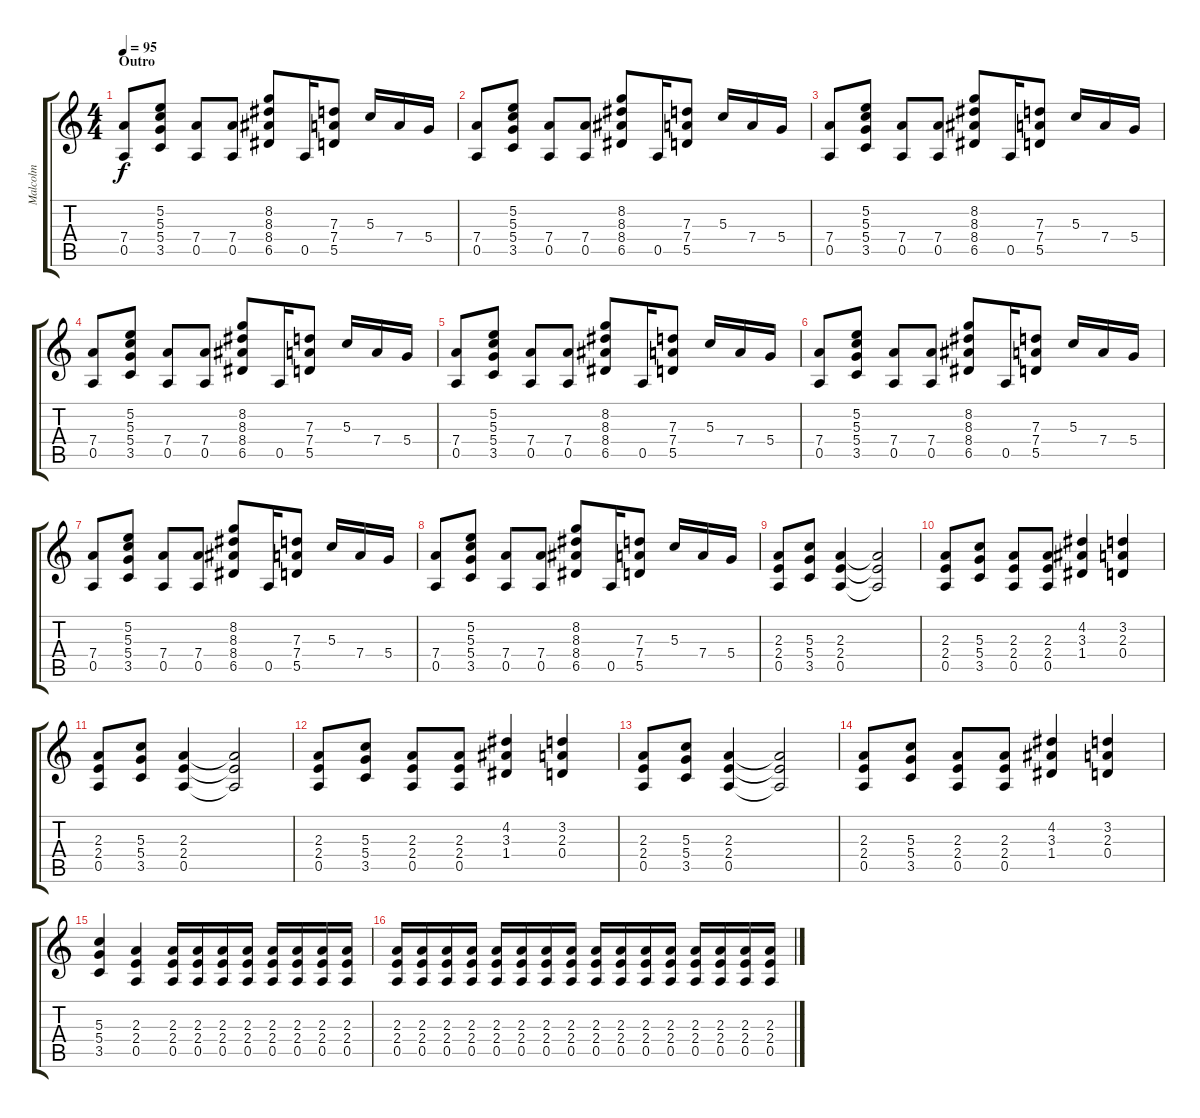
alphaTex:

\track ("Malcolm" "Malcolm") {instrument overdrivenguitar}
\staff {score tabs}
\tuning (E4 B3 G3 D3 A2 E2) {hide}
\ts (4 4)
\section ("" "Outro")
\tempo 95
\clef g2
\ks c
(7.4 0.5).8{dy f} (5.2 5.3 5.4 3.5).8 (7.4 0.5).8 (7.4 0.5).8 (8.2 8.3 8.4 6.5).8 0.5.16 (7.3 7.4 5.5).8 5.3.16 7.4.16 5.4.16 |
(7.4 0.5).8 (5.2 5.3 5.4 3.5).8 (7.4 0.5).8 (7.4 0.5).8 (8.2 8.3 8.4 6.5).8 0.5.16 (7.3 7.4 5.5).8 5.3.16 7.4.16 5.4.16 |
(7.4 0.5).8 (5.2 5.3 5.4 3.5).8 (7.4 0.5).8 (7.4 0.5).8 (8.2 8.3 8.4 6.5).8 0.5.16 (7.3 7.4 5.5).8 5.3.16 7.4.16 5.4.16 |
(7.4 0.5).8 (5.2 5.3 5.4 3.5).8 (7.4 0.5).8 (7.4 0.5).8 (8.2 8.3 8.4 6.5).8 0.5.16 (7.3 7.4 5.5).8 5.3.16 7.4.16 5.4.16 |
(7.4 0.5).8 (5.2 5.3 5.4 3.5).8 (7.4 0.5).8 (7.4 0.5).8 (8.2 8.3 8.4 6.5).8 0.5.16 (7.3 7.4 5.5).8 5.3.16 7.4.16 5.4.16 |
(7.4 0.5).8 (5.2 5.3 5.4 3.5).8 (7.4 0.5).8 (7.4 0.5).8 (8.2 8.3 8.4 6.5).8 0.5.16 (7.3 7.4 5.5).8 5.3.16 7.4.16 5.4.16 |
(7.4 0.5).8 (5.2 5.3 5.4 3.5).8 (7.4 0.5).8 (7.4 0.5).8 (8.2 8.3 8.4 6.5).8 0.5.16 (7.3 7.4 5.5).8 5.3.16 7.4.16 5.4.16 |
(7.4 0.5).8 (5.2 5.3 5.4 3.5).8 (7.4 0.5).8 (7.4 0.5).8 (8.2 8.3 8.4 6.5).8 0.5.16 (7.3 7.4 5.5).8 5.3.16 7.4.16 5.4.16 |
(2.3 2.4 0.5).8 (5.3 5.4 3.5).8 (2.3 2.4 0.5).4 (2.3{t} 2.4{t} 0.5{t}).2 |
(2.3 2.4 0.5).8 (5.3 5.4 3.5).8 (2.3 2.4 0.5).8 (2.3 2.4 0.5).8 (4.2 3.3 1.4).4 (3.2 2.3 0.4).4 |
(2.3 2.4 0.5).8 (5.3 5.4 3.5).8 (2.3 2.4 0.5).4 (2.3{t} 2.4{t} 0.5{t}).2 |
(2.3 2.4 0.5).8 (5.3 5.4 3.5).8 (2.3 2.4 0.5).8 (2.3 2.4 0.5).8 (4.2 3.3 1.4).4 (3.2 2.3 0.4).4 |
(2.3 2.4 0.5).8 (5.3 5.4 3.5).8 (2.3 2.4 0.5).4 (2.3{t} 2.4{t} 0.5{t}).2 |
(2.3 2.4 0.5).8 (5.3 5.4 3.5).8 (2.3 2.4 0.5).8 (2.3 2.4 0.5).8 (4.2 3.3 1.4).4 (3.2 2.3 0.4).4 |
(5.3 5.4 3.5).4 (2.3 2.4 0.5).4 (2.3 2.4 0.5).16 (2.3 2.4 0.5).16 (2.3 2.4 0.5).16 (2.3 2.4 0.5).16 (2.3 2.4 0.5).16 (2.3 2.4 0.5).16 (2.3 2.4 0.5).16 (2.3 2.4 0.5).16 |
(2.3 2.4 0.5).16 (2.3 2.4 0.5).16 (2.3 2.4 0.5).16 (2.3 2.4 0.5).16 (2.3 2.4 0.5).16 (2.3 2.4 0.5).16 (2.3 2.4 0.5).16 (2.3 2.4 0.5).16 (2.3 2.4 0.5).16 (2.3 2.4 0.5).16 (2.3 2.4 0.5).16 (2.3 2.4 0.5).16 (2.3 2.4 0.5).16 (2.3 2.4 0.5).16 (2.3 2.4 0.5).16 (2.3 2.4 0.5).16
